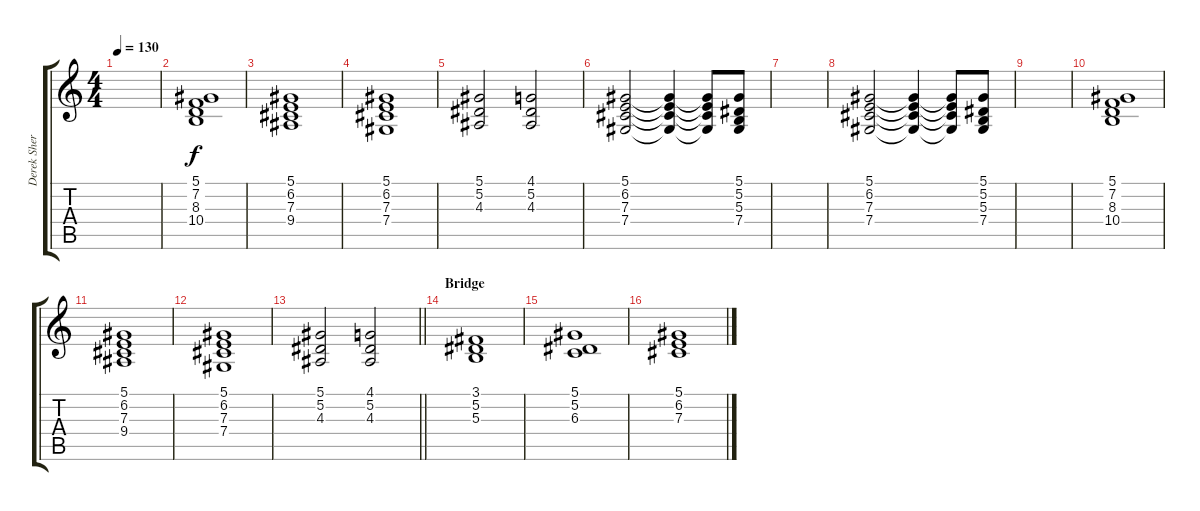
\track ("Derek Sherinian" "Derek Sher") {instrument choiraahs}
\staff {score tabs}
\tuning (Eb4 Bb3 Gb3 Db3 Ab2 Eb2) {hide}
\ts (4 4)
\tempo 130
\clef g2
\ks c
|
(5.1 7.2 8.3 10.4).1 |
(5.1 6.2 7.3 9.4).1 |
(5.1 6.2 7.3 7.4).1 |
(5.1 5.2 4.3).2 (4.1 5.2 4.3).2 |
(5.1 6.2 7.3 7.4).2 (5.1{t} 6.2{t} 7.3{t} 7.4{t}).4 (5.1{t} 6.2{t} 7.3{t} 7.4{t}).8 (5.1 5.2 5.3 7.4).8 |
|
(5.1 6.2 7.3 7.4).2 (5.1{t} 6.2{t} 7.3{t} 7.4{t}).4 (5.1{t} 6.2{t} 7.3{t} 7.4{t}).8 (5.1 5.2 5.3 7.4).8 |
|
(5.1 7.2 8.3 10.4).1 |
(5.1 6.2 7.3 9.4).1 |
(5.1 6.2 7.3 7.4).1 |
\barLineRight lightlight
(5.1 5.2 4.3).2 (4.1 5.2 4.3).2 |
\section ("" "Bridge")
(3.1 5.2 5.3).1 |
(5.1 5.2 6.3).1 |
(5.1 6.2 7.3).1
